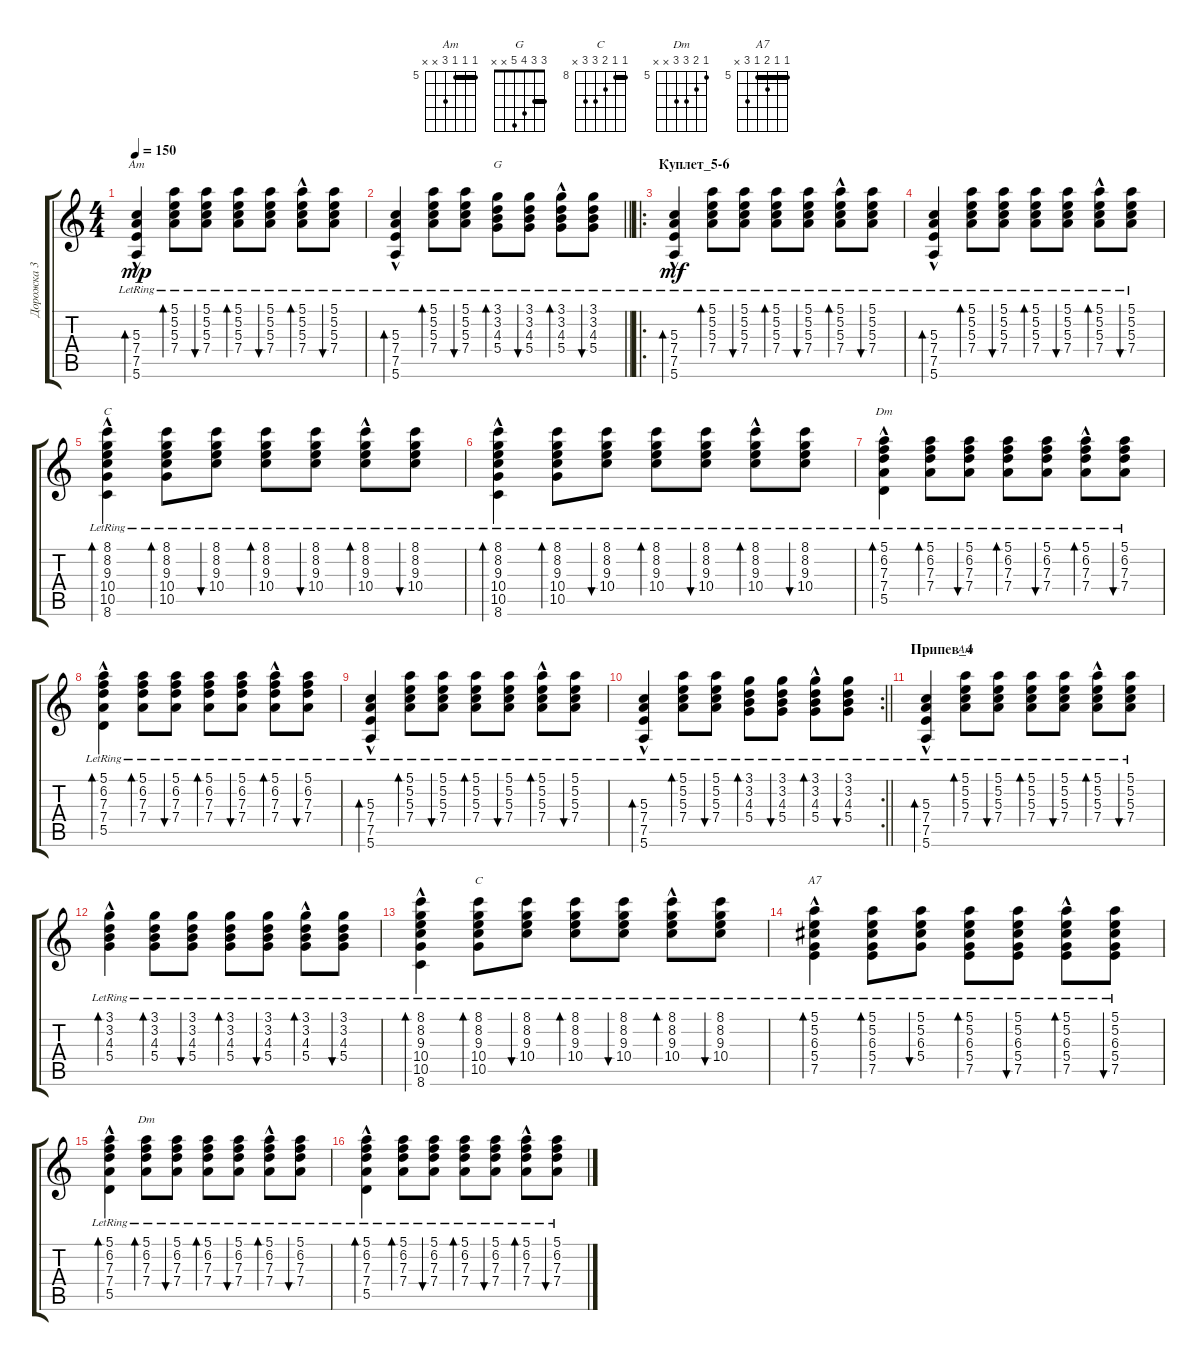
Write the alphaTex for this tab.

\track ("Дорожка 3" "Дорожка 3") {instrument acousticguitarnylon}
\staff {score tabs}
\tuning (E4 B3 G3 D3 A2 E2) {hide}
\chord ("Am" x x 5 7 7 5) {firstfret 5 barre 5}
\chord ("G" 3 3 4 5 x x) {barre 3}
\chord ("C" 8 8 9 10 10 8) {firstfret 8 barre 8}
\chord ("Dm" 5 6 7 7 5 x) {firstfret 5 barre 5}
\chord ("Am" 5 5 5 7 x x) {firstfret 5 barre 5}
\chord ("C" 8 8 9 10 10 x) {firstfret 8 barre 8}
\chord ("A7" 5 5 6 5 7 x) {firstfret 5 barre 5}
\chord ("Dm" 5 6 7 7 x x) {firstfret 5}
\ts (4 4)
\tempo 150
\clef g2
\ks c
(5.3{hac lr} 7.4{hac lr} 7.5{hac lr} 5.6{hac lr}).4{bd 120 ch "Am" dy mp} (5.1{lr} 5.2{lr} 5.3{lr} 7.4{lr}).8{bd 60} (5.1{lr} 5.2{lr} 5.3{lr} 7.4{lr}).8{bu 60} (5.1{lr} 5.2{lr} 5.3{lr} 7.4).8{bd 120} (5.1{lr} 5.2{lr} 5.3{lr} 7.4{lr}).8{bu 60} (5.1{hac lr} 5.2{hac lr} 5.3{hac lr} 7.4{hac lr}).8{bd 120} (5.1{lr} 5.2{lr} 5.3{lr} 7.4{lr}).8{bu 60} |
\barLineRight lightlight
(5.3{hac lr} 7.4{hac lr} 7.5{hac lr} 5.6{hac lr}).4{bd 120} (5.1{lr} 5.2{lr} 5.3{lr} 7.4{lr}).8{bd 60} (5.1{lr} 5.2{lr} 5.3{lr} 7.4{lr}).8{bu 60} (3.1{lr} 3.2{lr} 4.3{lr} 5.4).8{bd 120 ch "G"} (3.1{lr} 3.2{lr} 4.3{lr} 5.4{lr}).8{bu 60} (3.1{hac lr} 3.2{hac lr} 4.3{hac lr} 5.4{hac lr}).8{bd 120} (3.1{lr} 3.2{lr} 4.3{lr} 5.4{lr}).8{bu 60} |
\ro
\section ("" "Куплет_5-6")
(5.3{hac lr} 7.4{hac lr} 7.5{hac lr} 5.6{hac lr}).4{bd 120 dy mf} (5.1{lr} 5.2{lr} 5.3{lr} 7.4{lr}).8{bd 60} (5.1{lr} 5.2{lr} 5.3{lr} 7.4{lr}).8{bu 60} (5.1{lr} 5.2{lr} 5.3{lr} 7.4).8{bd 120} (5.1{lr} 5.2{lr} 5.3{lr} 7.4{lr}).8{bu 60} (5.1{hac lr} 5.2{hac lr} 5.3{hac lr} 7.4{hac lr}).8{bd 120} (5.1{lr} 5.2{lr} 5.3{lr} 7.4{lr}).8{bu 60} |
(5.3{hac lr} 7.4{hac lr} 7.5{hac lr} 5.6{hac lr}).4{bd 120} (5.1{lr} 5.2{lr} 5.3{lr} 7.4{lr}).8{bd 60} (5.1{lr} 5.2{lr} 5.3{lr} 7.4{lr}).8{bu 60} (5.1{lr} 5.2{lr} 5.3{lr} 7.4).8{bd 120} (5.1{lr} 5.2{lr} 5.3{lr} 7.4{lr}).8{bu 60} (5.1{hac lr} 5.2{hac lr} 5.3{hac lr} 7.4{hac lr}).8{bd 120} (5.1{lr} 5.2{lr} 5.3{lr} 7.4{lr}).8{bu 60} |
(8.1 8.2 9.3{hac lr} 10.4{hac lr} 10.5{hac lr} 8.6).4{bd 120 ch "C"} (8.1{lr} 8.2{lr} 9.3{lr} 10.4{lr} 10.5).8{bd 60} (8.1{lr} 8.2{lr} 9.3{lr} 10.4{lr}).8{bu 60} (8.1{lr} 8.2{lr} 9.3{lr} 10.4).8{bd 120} (8.1{lr} 8.2{lr} 9.3{lr} 10.4{lr}).8{bu 60} (8.1{hac lr} 8.2{hac lr} 9.3{hac lr} 10.4{hac lr}).8{bd 120} (8.1{lr} 8.2{lr} 9.3{lr} 10.4{lr}).8{bu 60} |
(8.1 8.2 9.3{hac lr} 10.4{hac lr} 10.5{hac lr} 8.6).4{bd 120} (8.1{lr} 8.2{lr} 9.3{lr} 10.4{lr} 10.5).8{bd 60} (8.1{lr} 8.2{lr} 9.3{lr} 10.4{lr}).8{bu 60} (8.1{lr} 8.2{lr} 9.3{lr} 10.4).8{bd 120} (8.1{lr} 8.2{lr} 9.3{lr} 10.4{lr}).8{bu 60} (8.1{hac lr} 8.2{hac lr} 9.3{hac lr} 10.4{hac lr}).8{bd 120} (8.1{lr} 8.2{lr} 9.3{lr} 10.4{lr}).8{bu 60} |
(5.1 6.2 7.3{hac lr} 7.4{hac lr} 5.5).4{bd 120 ch "Dm"} (5.1{lr} 6.2{lr} 7.3{lr} 7.4).8{bd 60} (5.1{lr} 6.2{lr} 7.3{lr} 7.4{lr}).8{bu 60} (5.1{lr} 6.2{lr} 7.3{lr} 7.4).8{bd 120} (5.1{lr} 6.2{lr} 7.3{lr} 7.4{lr}).8{bu 60} (5.1{hac lr} 6.2{hac lr} 7.3{hac lr} 7.4{hac lr}).8{bd 120} (5.1{lr} 6.2{lr} 7.3{lr} 7.4{lr}).8{bu 60} |
(5.1 6.2 7.3{hac lr} 7.4{hac lr} 5.5).4{bd 120} (5.1{lr} 6.2{lr} 7.3{lr} 7.4).8{bd 60} (5.1{lr} 6.2{lr} 7.3{lr} 7.4{lr}).8{bu 60} (5.1{lr} 6.2{lr} 7.3{lr} 7.4).8{bd 120} (5.1{lr} 6.2{lr} 7.3{lr} 7.4{lr}).8{bu 60} (5.1{hac lr} 6.2{hac lr} 7.3{hac lr} 7.4{hac lr}).8{bd 120} (5.1{lr} 6.2{lr} 7.3{lr} 7.4{lr}).8{bu 60} |
(5.3{hac lr} 7.4{hac lr} 7.5{hac lr} 5.6{hac lr}).4{bd 120} (5.1{lr} 5.2{lr} 5.3{lr} 7.4{lr}).8{bd 60} (5.1{lr} 5.2{lr} 5.3{lr} 7.4{lr}).8{bu 60} (5.1{lr} 5.2{lr} 5.3{lr} 7.4).8{bd 120} (5.1{lr} 5.2{lr} 5.3{lr} 7.4{lr}).8{bu 60} (5.1{hac lr} 5.2{hac lr} 5.3{hac lr} 7.4{hac lr}).8{bd 120} (5.1{lr} 5.2{lr} 5.3{lr} 7.4{lr}).8{bu 60} |
\rc 2
\barLineRight lightlight
(5.3{hac lr} 7.4{hac lr} 7.5{hac lr} 5.6{hac lr}).4{bd 120} (5.1{lr} 5.2{lr} 5.3{lr} 7.4{lr}).8{bd 60} (5.1{lr} 5.2{lr} 5.3{lr} 7.4{lr}).8{bu 60} (3.1{lr} 3.2{lr} 4.3{lr} 5.4).8{bd 120} (3.1{lr} 3.2{lr} 4.3{lr} 5.4{lr}).8{bu 60} (3.1{hac lr} 3.2{hac lr} 4.3{hac lr} 5.4{hac lr}).8{bd 120} (3.1{lr} 3.2{lr} 4.3{lr} 5.4{lr}).8{bu 60} |
\section ("" "Припев_4")
(5.3{hac lr} 7.4{hac lr} 7.5{hac lr} 5.6{hac lr}).4{bd 120} (5.1{lr} 5.2{lr} 5.3{lr} 7.4{lr}).8{bd 60 ch "Am"} (5.1{lr} 5.2{lr} 5.3{lr} 7.4{lr}).8{bu 60} (5.1{lr} 5.2{lr} 5.3{lr} 7.4).8{bd 120} (5.1{lr} 5.2{lr} 5.3{lr} 7.4{lr}).8{bu 60} (5.1{hac lr} 5.2{hac lr} 5.3{hac lr} 7.4{hac lr}).8{bd 120} (5.1{lr} 5.2{lr} 5.3{lr} 7.4{lr}).8{bu 60} |
(3.1 3.2 4.3 5.4{hac lr}).4{bd 120} (3.1{lr} 3.2{lr} 4.3{lr} 5.4{lr}).8{bd 60} (3.1{lr} 3.2{lr} 4.3{lr} 5.4{lr}).8{bu 60} (3.1{lr} 3.2{lr} 4.3{lr} 5.4).8{bd 120} (3.1{lr} 3.2{lr} 4.3{lr} 5.4{lr}).8{bu 60} (3.1{hac lr} 3.2{hac lr} 4.3{hac lr} 5.4{hac lr}).8{bd 120} (3.1{lr} 3.2{lr} 4.3{lr} 5.4{lr}).8{bu 60} |
(8.1 8.2 9.3{hac lr} 10.4{hac lr} 10.5{hac lr} 8.6).4{bd 120} (8.1{lr} 8.2{lr} 9.3{lr} 10.4{lr} 10.5).8{bd 60 ch "C"} (8.1{lr} 8.2{lr} 9.3{lr} 10.4{lr}).8{bu 60} (8.1{lr} 8.2{lr} 9.3{lr} 10.4).8{bd 120} (8.1{lr} 8.2{lr} 9.3{lr} 10.4{lr}).8{bu 60} (8.1{hac lr} 8.2{hac lr} 9.3{hac lr} 10.4{hac lr}).8{bd 120} (8.1{lr} 8.2{lr} 9.3{lr} 10.4{lr}).8{bu 60} |
(5.1 5.2 6.3{hac lr} 5.4{hac lr} 7.5{hac lr}).4{bd 120 ch "A7"} (5.1{lr} 5.2{lr} 6.3{lr} 5.4{lr} 7.5).8{bd 60} (5.1{lr} 5.2{lr} 6.3{lr} 5.4{lr}).8{bu 60} (5.1{lr} 5.2{lr} 6.3{lr} 5.4 7.5).8{bd 120} (5.1{lr} 5.2{lr} 6.3{lr} 5.4{lr} 7.5).8{bu 60} (5.1{hac lr} 5.2{hac lr} 6.3{hac lr} 5.4{hac lr} 7.5).8{bd 120} (5.1{lr} 5.2{lr} 6.3{lr} 5.4{lr} 7.5).8{bu 60} |
(5.1 6.2 7.3{hac lr} 7.4{hac lr} 5.5).4{bd 120} (5.1{lr} 6.2{lr} 7.3{lr} 7.4).8{bd 60 ch "Dm"} (5.1{lr} 6.2{lr} 7.3{lr} 7.4{lr}).8{bu 60} (5.1{lr} 6.2{lr} 7.3{lr} 7.4).8{bd 120} (5.1{lr} 6.2{lr} 7.3{lr} 7.4{lr}).8{bu 60} (5.1{hac lr} 6.2{hac lr} 7.3{hac lr} 7.4{hac lr}).8{bd 120} (5.1{lr} 6.2{lr} 7.3{lr} 7.4{lr}).8{bu 60} |
(5.1 6.2 7.3{hac lr} 7.4{hac lr} 5.5).4{bd 120} (5.1{lr} 6.2{lr} 7.3{lr} 7.4).8{bd 60} (5.1{lr} 6.2{lr} 7.3{lr} 7.4{lr}).8{bu 60} (5.1{lr} 6.2{lr} 7.3{lr} 7.4).8{bd 120} (5.1{lr} 6.2{lr} 7.3{lr} 7.4{lr}).8{bu 60} (5.1{hac lr} 6.2{hac lr} 7.3{hac lr} 7.4{hac lr}).8{bd 120} (5.1{lr} 6.2{lr} 7.3{lr} 7.4{lr}).8{bu 60}
